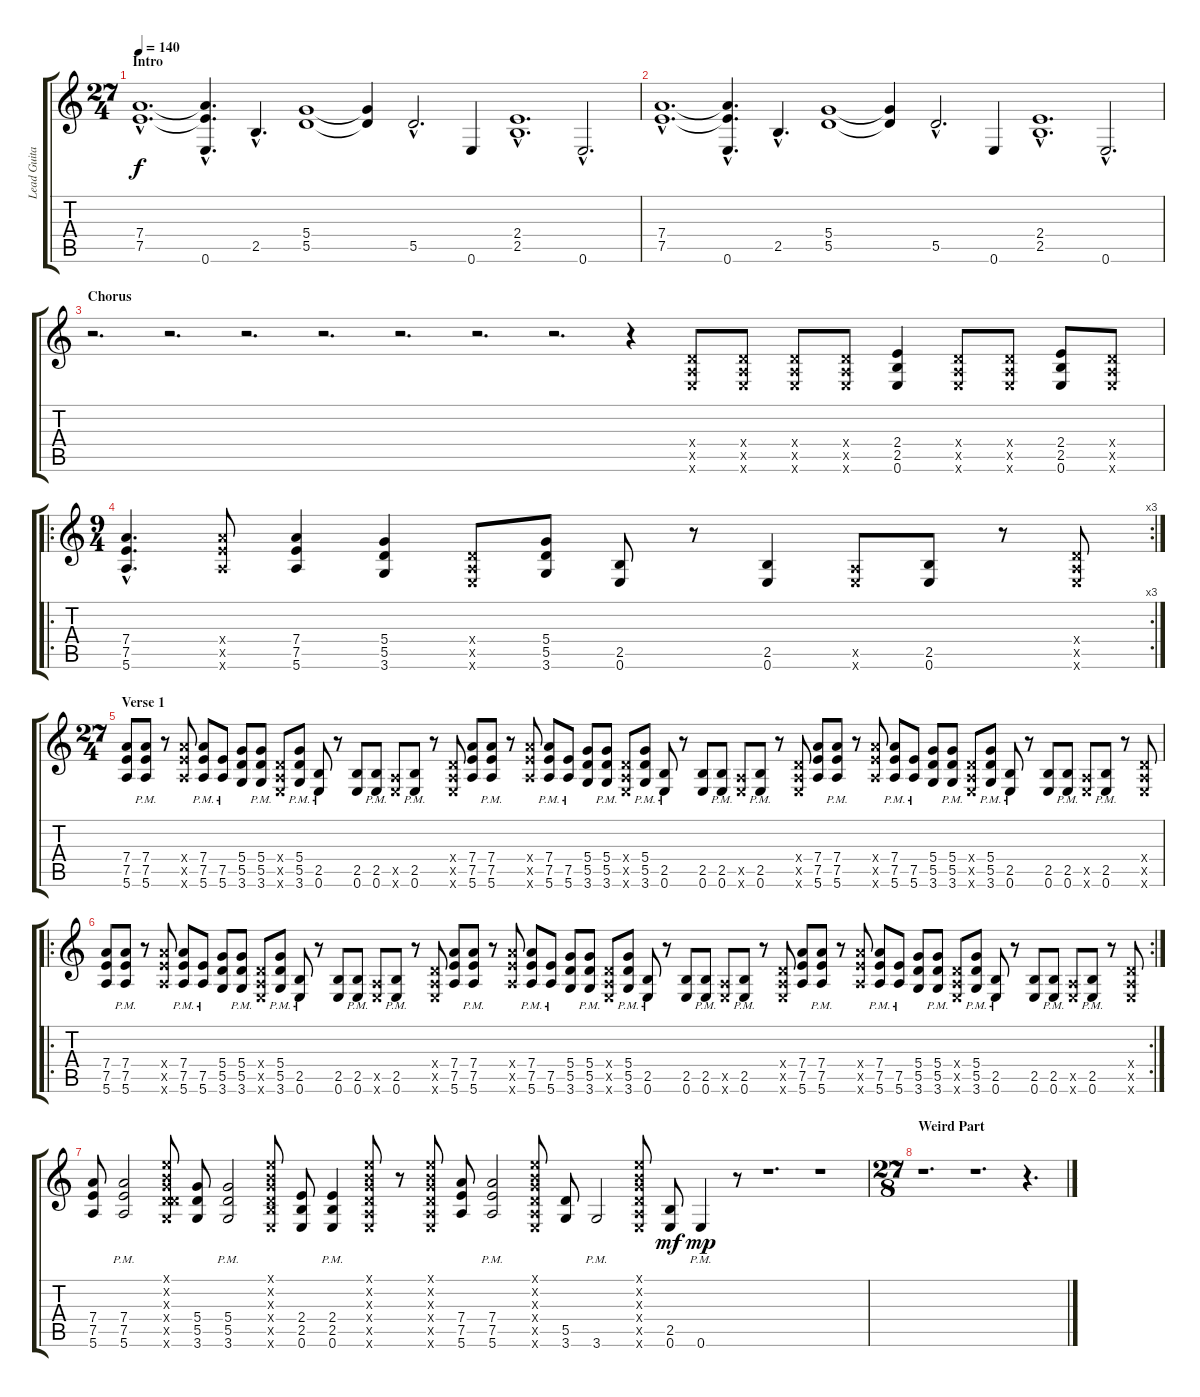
\track ("Lead Guitar" "Lead Guita") {instrument distortionguitar}
\staff {score tabs}
\tuning (E4 B3 G3 D3 A2 E2) {hide}
\ts (27 4)
\section ("" "Intro")
\tempo 140
\clef g2
\ks c
(7.4{hac} 7.5{hac}).1{d dy f instrument distortionguitar} (7.4{hac t} 7.5{hac t} 0.6{hac}).4{d} 2.5{hac}.4{d} (5.4 5.5).1 (5.4{t} 5.5{t}).4 5.5{hac}.2{d} 0.6.4 (2.4{hac} 2.5{hac}).1{d} 0.6{hac}.2{d} |
(7.4{hac} 7.5{hac}).1{d} (7.4{hac t} 7.5{hac t} 0.6{hac}).4{d} 2.5{hac}.4{d} (5.4 5.5).1 (5.4{t} 5.5{t}).4 5.5{hac}.2{d} 0.6.4 (2.4{hac} 2.5{hac}).1{d} 0.6{hac}.2{d} |
\section ("" "Chorus")
r.2{d} r.2{d} r.2{d} r.2{d} r.2{d} r.2{d} r.2{d} r.4 (0.4{x} 0.5{x} 0.6{x}).8 (0.4{x} 0.5{x} 0.6{x}).8 (0.4{x} 0.5{x} 0.6{x}).8 (0.4{x} 0.5{x} 0.6{x}).8 (2.4 2.5 0.6).4 (0.4{x} 0.5{x} 0.6{x}).8 (0.4{x} 0.5{x} 0.6{x}).8 (2.4 2.5 0.6).8 (0.4{x} 0.5{x} 0.6{x}).8 |
\ro
\rc 3
\ts (9 4)
(7.4{hac} 7.5{hac} 5.6{hac}).4{d} (7.4{x} 7.5{x} 5.6{x}).8 (7.4 7.5 5.6).4 (5.4 5.5 3.6).4 (0.4{x} 0.5{x} 0.6{x}).8 (5.4 5.5 3.6).8 (2.5 0.6).8 r.8 (2.5 0.6).4 (0.5{x} 0.6{x}).8 (2.5 0.6).8 r.8 (0.4{x} 0.5{x} 0.6{x}).8 |
\ts (27 4)
\section ("" "Verse 1")
(7.4 7.5 5.6).8 (7.4{pm} 7.5{pm} 5.6{pm}).8 r.8 (7.4{x} 7.5{x} 5.6{x}).8 (7.4{pm} 7.5{pm} 5.6{pm}).8 (7.5{pm} 5.6{pm}).8 (5.4 5.5 3.6).8 (5.4{pm} 5.5{pm} 3.6{pm}).8 (0.4{x} 0.5{x} 0.6{x}).8 (5.4{pm} 5.5{pm} 3.6{pm}).8 (2.5{pm} 0.6{pm}).8 r.8 (2.5 0.6).8 (2.5{pm} 0.6{pm}).8 (0.5{x} 0.6{x}).8 (2.5{pm} 0.6{pm}).8 r.8 (0.4{x} 0.5{x} 0.6{x}).8 (7.4 7.5 5.6).8 (7.4{pm} 7.5{pm} 5.6{pm}).8 r.8 (7.4{x} 7.5{x} 5.6{x}).8 (7.4{pm} 7.5{pm} 5.6{pm}).8 (7.5{pm} 5.6{pm}).8 (5.4 5.5 3.6).8 (5.4{pm} 5.5{pm} 3.6{pm}).8 (0.4{x} 0.5{x} 0.6{x}).8 (5.4{pm} 5.5{pm} 3.6{pm}).8 (2.5{pm} 0.6{pm}).8 r.8 (2.5 0.6).8 (2.5{pm} 0.6{pm}).8 (0.5{x} 0.6{x}).8 (2.5{pm} 0.6{pm}).8 r.8 (0.4{x} 0.5{x} 0.6{x}).8 (7.4 7.5 5.6).8 (7.4{pm} 7.5{pm} 5.6{pm}).8 r.8 (7.4{x} 7.5{x} 5.6{x}).8 (7.4{pm} 7.5{pm} 5.6{pm}).8 (7.5{pm} 5.6{pm}).8 (5.4 5.5 3.6).8 (5.4{pm} 5.5{pm} 3.6{pm}).8 (0.4{x} 0.5{x} 0.6{x}).8 (5.4{pm} 5.5{pm} 3.6{pm}).8 (2.5{pm} 0.6{pm}).8 r.8 (2.5 0.6).8 (2.5{pm} 0.6{pm}).8 (0.5{x} 0.6{x}).8 (2.5{pm} 0.6{pm}).8 r.8 (0.4{x} 0.5{x} 0.6{x}).8 |
\ro
\rc 2
(7.4 7.5 5.6).8 (7.4{pm} 7.5{pm} 5.6{pm}).8 r.8 (7.4{x} 7.5{x} 5.6{x}).8 (7.4{pm} 7.5{pm} 5.6{pm}).8 (7.5{pm} 5.6{pm}).8 (5.4 5.5 3.6).8 (5.4{pm} 5.5{pm} 3.6{pm}).8 (0.4{x} 0.5{x} 0.6{x}).8 (5.4{pm} 5.5{pm} 3.6{pm}).8 (2.5{pm} 0.6{pm}).8 r.8 (2.5 0.6).8 (2.5{pm} 0.6{pm}).8 (0.5{x} 0.6{x}).8 (2.5{pm} 0.6{pm}).8 r.8 (0.4{x} 0.5{x} 0.6{x}).8 (7.4 7.5 5.6).8 (7.4{pm} 7.5{pm} 5.6{pm}).8 r.8 (7.4{x} 7.5{x} 5.6{x}).8 (7.4{pm} 7.5{pm} 5.6{pm}).8 (7.5{pm} 5.6{pm}).8 (5.4 5.5 3.6).8 (5.4{pm} 5.5{pm} 3.6{pm}).8 (0.4{x} 0.5{x} 0.6{x}).8 (5.4{pm} 5.5{pm} 3.6{pm}).8 (2.5{pm} 0.6{pm}).8 r.8 (2.5 0.6).8 (2.5{pm} 0.6{pm}).8 (0.5{x} 0.6{x}).8 (2.5{pm} 0.6{pm}).8 r.8 (0.4{x} 0.5{x} 0.6{x}).8 (7.4 7.5 5.6).8 (7.4{pm} 7.5{pm} 5.6{pm}).8 r.8 (7.4{x} 7.5{x} 5.6{x}).8 (7.4{pm} 7.5{pm} 5.6{pm}).8 (7.5{pm} 5.6{pm}).8 (5.4 5.5 3.6).8 (5.4{pm} 5.5{pm} 3.6{pm}).8 (0.4{x} 0.5{x} 0.6{x}).8 (5.4{pm} 5.5{pm} 3.6{pm}).8 (2.5{pm} 0.6{pm}).8 r.8 (2.5 0.6).8 (2.5{pm} 0.6{pm}).8 (0.5{x} 0.6{x}).8 (2.5{pm} 0.6{pm}).8 r.8 (0.4{x} 0.5{x} 0.6{x}).8 |
(7.4 7.5 5.6).8 (7.4{pm} 7.5{pm} 5.6{pm}).2 (0.1{x} 0.2{x} 0.3{x} 0.4{x} 5.5{x} 3.6{x}).8 (5.4 5.5 3.6).8 (5.4{pm} 5.5{pm} 3.6{pm}).2 (0.1{x} 0.2{x} 0.3{x} 0.4{x} 2.5{x} 0.6{x}).8 (2.4 2.5 0.6).8 (2.4{pm} 2.5{pm} 0.6{pm}).4 (0.1{x} 0.2{x} 0.3{x} 0.4{x} 0.5{x} 0.6{x}).8 r.8 (0.1{x} 0.2{x} 0.3{x} 0.4{x} 0.5{x} 0.6{x}).8 (7.4 7.5 5.6).8 (7.4{pm} 7.5{pm} 5.6{pm}).2 (0.1{x} 0.2{x} 0.3{x} 0.4{x} 0.5{x} 0.6{x}).8 (5.5 3.6).8 3.6{pm}.2 (0.1{x} 0.2{x} 0.3{x} 0.4{x} 0.5{x} 0.6{x}).8 (2.5 0.6).8{dy mf} 0.6{pm}.4{dy mp} r.8 r.1{d} r.1 |
\ts (27 8)
\section ("" "Weird Part")
r.1{d} r.1{d} r.4{d}
